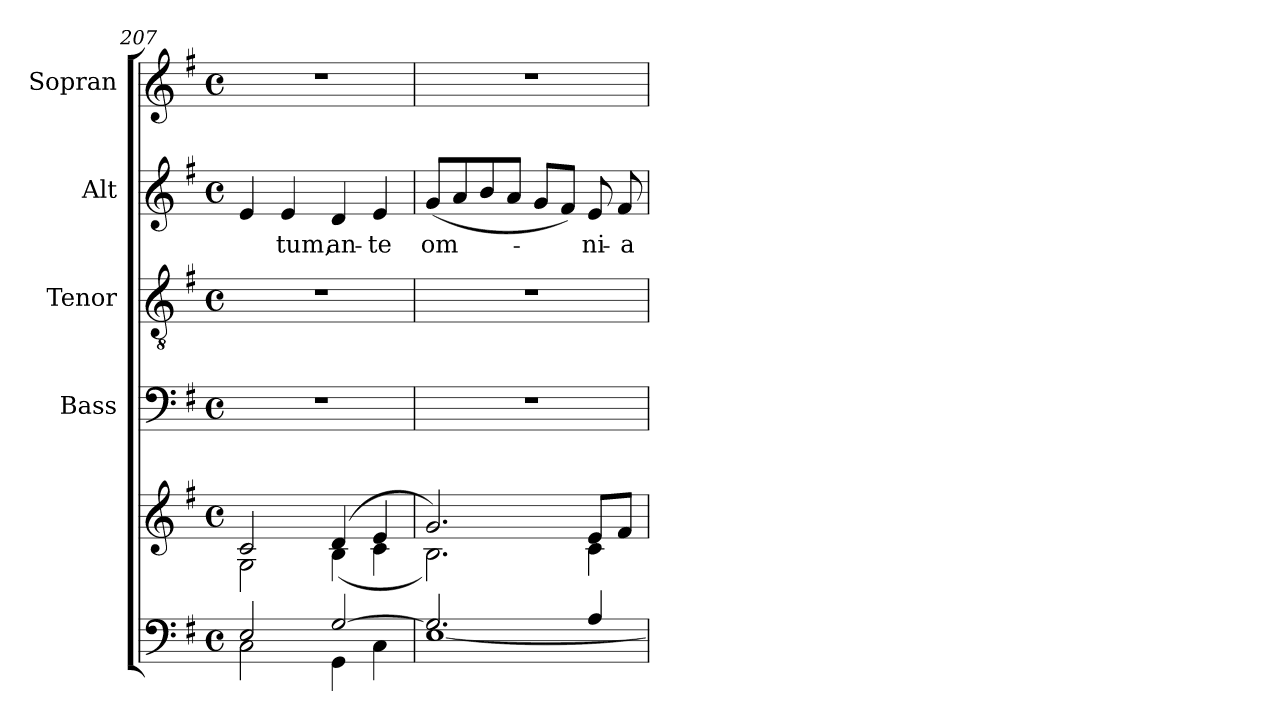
**kern	**kern	**kern	**kern	**kern	**text	**kern
*part5	*part5	*part4	*part3	*part2	*part2	*part1
*staff6	*staff5	*staff4	*staff3	*staff2	*staff2	*staff1
*	*	*I"Bass	*I"Tenor	*I"Alt	*	*I"Sopran
*	*	*I'B.	*I'T.	*I'A.	*	*I'S.
*clefF4	*clefG2	*clefF4	*clefGv2	*clefG2	*	*clefG2
*k[f#]	*k[f#]	*k[f#]	*k[f#]	*k[f#]	*	*k[f#]
*G:	*G:	*G:	*G:	*G:	*	*G:
*M4/4	*M4/4	*M4/4	*M4/4	*M4/4	*	*M4/4
*met(c)	*met(c)	*met(c)	*met(c)	*met(c)	*	*met(c)
=207	=207	=207	=207	=207	=207	=207
*^	*^	*	*	*	*	*
2E/	2C\	2c/	2G\	1r	1r	4e/	.	1r
!	!	!	!	!	!	!	!LO:LY:b	!
.	.	.	.	.	.	4e/	-tum,	.
!	!	!	!	!	!	!	!LO:LY:b	!
[>2G/	4GG\	(4d/	(<4B\	.	.	4d/	an-	.
!	!	!	!	!	!	!	!LO:LY:b	!
.	4C\	4e/	4c\	.	.	4e/	-te	.
=208	=208	=208	=208	=208	=208	=208	=208	=208
!	!	!	!	!	!	!	!LO:LY:b	!
2.G/]	[<1E	2.g/)	2.B\)	1r	1r	(<8g/L	om-	1r
.	.	.	.	.	.	8a/	.	.
.	.	.	.	.	.	8b/	.	.
.	.	.	.	.	.	8a/J	.	.
.	.	.	.	.	.	8g/L	.	.
.	.	.	.	.	.	8f#/J)	.	.
!	!	!	!	!	!	!	!LO:LY:b	!
4A/	.	8e/L	4c\	.	.	8e/	-ni-	.
!	!	!	!	!	!	!	!LO:LY:b	!
.	.	8f#/J	.	.	.	8f#/	-a	.
*v	*v	*	*	*	*	*	*	*
*	*v	*v	*	*	*	*	*
=	=	=	=	=	=	=
*-	*-	*-	*-	*-	*-	*-
